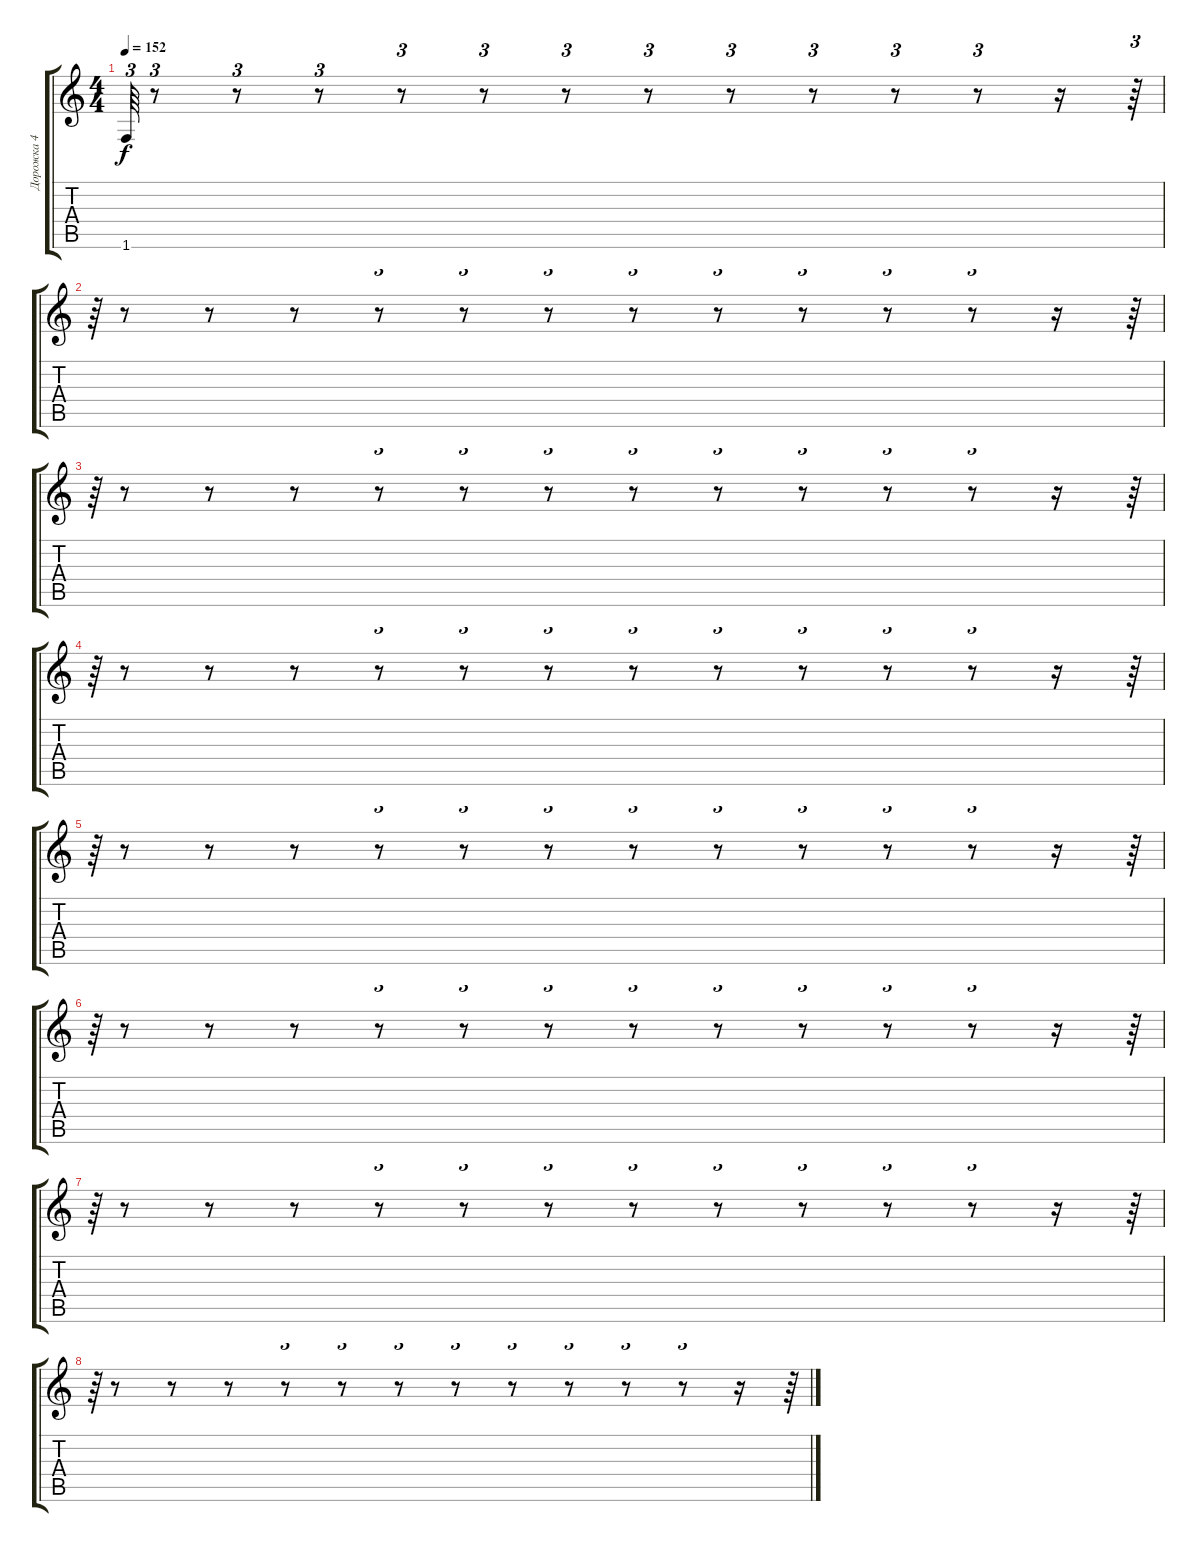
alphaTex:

\track ("Дорожка 4" "Дорожка 4") {instrument electricbasspick}
\staff {score tabs}
\tuning (E4 B3 G3 D3 A2 E2) {hide}
\ts (4 4)
\tempo 152
\clef g2
\ks c
1.6{t}.64{tu (3 2) dy f} r.8{tu (3 2)} r.8{tu (3 2)} r.8{tu (3 2)} r.8{tu (3 2)} r.8{tu (3 2)} r.8{tu (3 2)} r.8{tu (3 2)} r.8{tu (3 2)} r.8{tu (3 2)} r.8{tu (3 2)} r.8{tu (3 2)} r.16 r.64{tu (3 2)} |
r.64{tu (3 2)} r.8{tu (3 2)} r.8{tu (3 2)} r.8{tu (3 2)} r.8{tu (3 2)} r.8{tu (3 2)} r.8{tu (3 2)} r.8{tu (3 2)} r.8{tu (3 2)} r.8{tu (3 2)} r.8{tu (3 2)} r.8{tu (3 2)} r.16 r.64{tu (3 2)} |
r.64{tu (3 2)} r.8{tu (3 2)} r.8{tu (3 2)} r.8{tu (3 2)} r.8{tu (3 2)} r.8{tu (3 2)} r.8{tu (3 2)} r.8{tu (3 2)} r.8{tu (3 2)} r.8{tu (3 2)} r.8{tu (3 2)} r.8{tu (3 2)} r.16 r.64{tu (3 2)} |
r.64{tu (3 2)} r.8{tu (3 2)} r.8{tu (3 2)} r.8{tu (3 2)} r.8{tu (3 2)} r.8{tu (3 2)} r.8{tu (3 2)} r.8{tu (3 2)} r.8{tu (3 2)} r.8{tu (3 2)} r.8{tu (3 2)} r.8{tu (3 2)} r.16 r.64{tu (3 2)} |
r.64{tu (3 2)} r.8{tu (3 2)} r.8{tu (3 2)} r.8{tu (3 2)} r.8{tu (3 2)} r.8{tu (3 2)} r.8{tu (3 2)} r.8{tu (3 2)} r.8{tu (3 2)} r.8{tu (3 2)} r.8{tu (3 2)} r.8{tu (3 2)} r.16 r.64{tu (3 2)} |
r.64{tu (3 2)} r.8{tu (3 2)} r.8{tu (3 2)} r.8{tu (3 2)} r.8{tu (3 2)} r.8{tu (3 2)} r.8{tu (3 2)} r.8{tu (3 2)} r.8{tu (3 2)} r.8{tu (3 2)} r.8{tu (3 2)} r.8{tu (3 2)} r.16 r.64{tu (3 2)} |
r.64{tu (3 2)} r.8{tu (3 2)} r.8{tu (3 2)} r.8{tu (3 2)} r.8{tu (3 2)} r.8{tu (3 2)} r.8{tu (3 2)} r.8{tu (3 2)} r.8{tu (3 2)} r.8{tu (3 2)} r.8{tu (3 2)} r.8{tu (3 2)} r.16 r.64{tu (3 2)} |
r.64{tu (3 2)} r.8{tu (3 2)} r.8{tu (3 2)} r.8{tu (3 2)} r.8{tu (3 2)} r.8{tu (3 2)} r.8{tu (3 2)} r.8{tu (3 2)} r.8{tu (3 2)} r.8{tu (3 2)} r.8{tu (3 2)} r.8{tu (3 2)} r.16 r.64{tu (3 2)}
